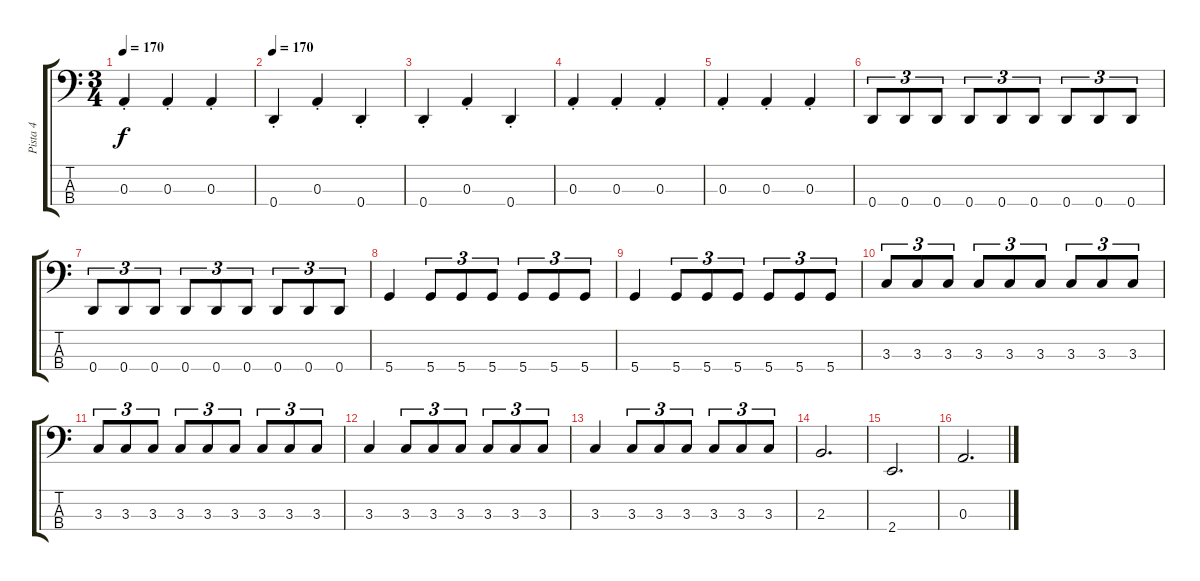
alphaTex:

\track ("Pista 4" "Pista 4") {instrument electricbassfinger}
\staff {score tabs}
\tuning (G2 D2 A1 D1) {hide}
\ts (3 4)
\tempo 170
\clef f4
\ks c
0.3{st}.4{dy f} 0.3{st}.4 0.3{st}.4 |
\tempo 170
0.4{st}.4 0.3{st}.4 0.4{st}.4 |
0.4{st}.4 0.3{st}.4 0.4{st}.4 |
0.3{st}.4 0.3{st}.4 0.3{st}.4 |
0.3{st}.4 0.3{st}.4 0.3{st}.4 |
0.4.8{tu (3 2)} 0.4.8{tu (3 2)} 0.4.8{tu (3 2)} 0.4.8{tu (3 2)} 0.4.8{tu (3 2)} 0.4.8{tu (3 2)} 0.4.8{tu (3 2)} 0.4.8{tu (3 2)} 0.4.8{tu (3 2)} |
0.4.8{tu (3 2)} 0.4.8{tu (3 2)} 0.4.8{tu (3 2)} 0.4.8{tu (3 2)} 0.4.8{tu (3 2)} 0.4.8{tu (3 2)} 0.4.8{tu (3 2)} 0.4.8{tu (3 2)} 0.4.8{tu (3 2)} |
5.4.4 5.4.8{tu (3 2)} 5.4.8{tu (3 2)} 5.4.8{tu (3 2)} 5.4.8{tu (3 2)} 5.4.8{tu (3 2)} 5.4.8{tu (3 2)} |
5.4.4 5.4.8{tu (3 2)} 5.4.8{tu (3 2)} 5.4.8{tu (3 2)} 5.4.8{tu (3 2)} 5.4.8{tu (3 2)} 5.4.8{tu (3 2)} |
3.3.8{tu (3 2)} 3.3.8{tu (3 2)} 3.3.8{tu (3 2)} 3.3.8{tu (3 2)} 3.3.8{tu (3 2)} 3.3.8{tu (3 2)} 3.3.8{tu (3 2)} 3.3.8{tu (3 2)} 3.3.8{tu (3 2)} |
3.3.8{tu (3 2)} 3.3.8{tu (3 2)} 3.3.8{tu (3 2)} 3.3.8{tu (3 2)} 3.3.8{tu (3 2)} 3.3.8{tu (3 2)} 3.3.8{tu (3 2)} 3.3.8{tu (3 2)} 3.3.8{tu (3 2)} |
3.3.4 3.3.8{tu (3 2)} 3.3.8{tu (3 2)} 3.3.8{tu (3 2)} 3.3.8{tu (3 2)} 3.3.8{tu (3 2)} 3.3.8{tu (3 2)} |
3.3.4 3.3.8{tu (3 2)} 3.3.8{tu (3 2)} 3.3.8{tu (3 2)} 3.3.8{tu (3 2)} 3.3.8{tu (3 2)} 3.3.8{tu (3 2)} |
2.3.2{d} |
2.4.2{d} |
0.3.2{d}
